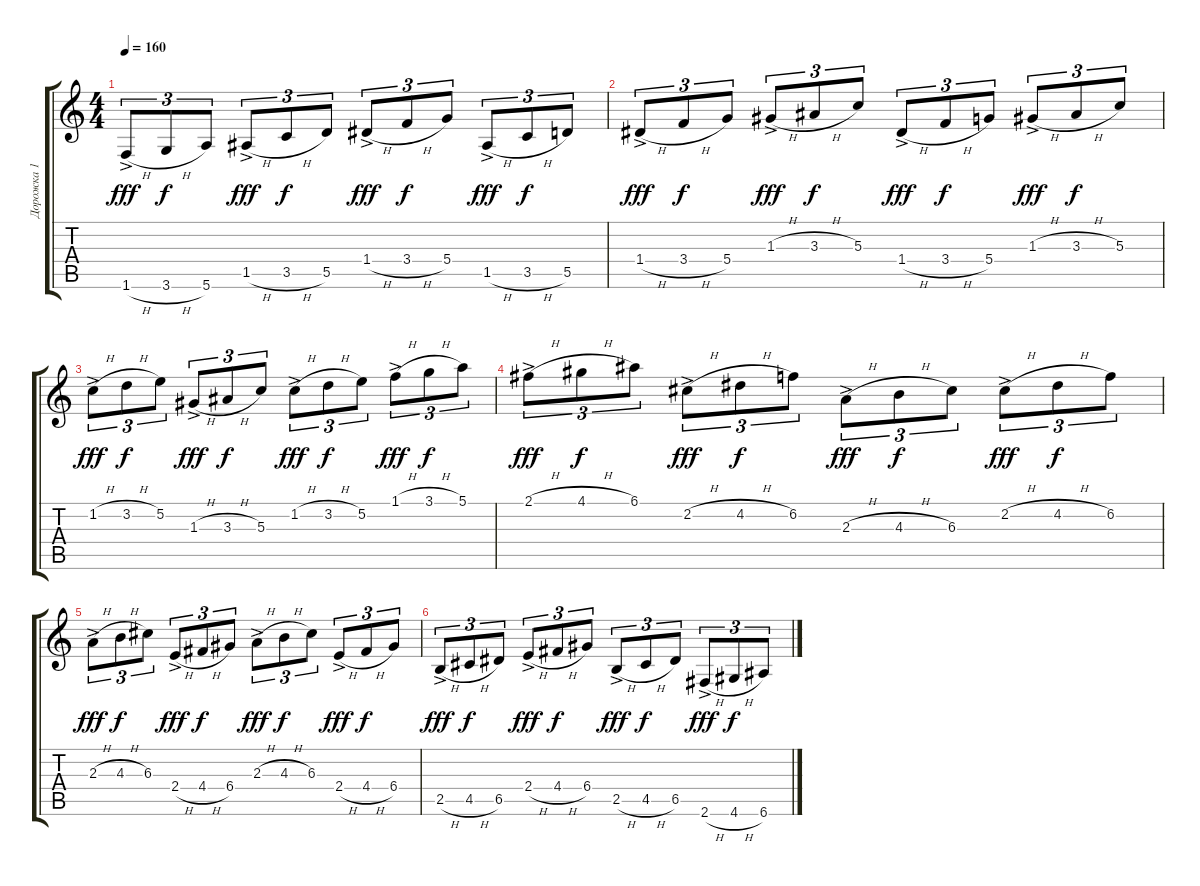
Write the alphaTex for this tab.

\track ("Дорожка 1" "Дорожка 1") {instrument acousticguitarnylon}
\staff {score tabs}
\tuning (E4 B3 G3 D3 A2 E2) {hide}
\ts (4 4)
\tempo 160
\clef g2
\ks c
1.6{h ac}.8{tu (3 2) dy fff instrument acousticguitarnylon} 3.6{h}.8{tu (3 2) dy f} 5.6.8{tu (3 2)} 1.5{h ac}.8{tu (3 2) dy fff} 3.5{h}.8{tu (3 2) dy f} 5.5.8{tu (3 2)} 1.4{h ac}.8{tu (3 2) dy fff} 3.4{h}.8{tu (3 2) dy f} 5.4.8{tu (3 2)} 1.5{h ac}.8{tu (3 2) dy fff} 3.5{h}.8{tu (3 2) dy f} 5.5.8{tu (3 2)} |
1.4{h ac}.8{tu (3 2) dy fff} 3.4{h}.8{tu (3 2) dy f} 5.4.8{tu (3 2)} 1.3{h ac}.8{tu (3 2) dy fff} 3.3{h}.8{tu (3 2) dy f} 5.3.8{tu (3 2)} 1.4{h ac}.8{tu (3 2) dy fff} 3.4{h}.8{tu (3 2) dy f} 5.4.8{tu (3 2)} 1.3{h ac}.8{tu (3 2) dy fff} 3.3{h}.8{tu (3 2) dy f} 5.3.8{tu (3 2)} |
1.2{h ac}.8{tu (3 2) dy fff} 3.2{h}.8{tu (3 2) dy f} 5.2.8{tu (3 2)} 1.3{h ac}.8{tu (3 2) dy fff} 3.3{h}.8{tu (3 2) dy f} 5.3.8{tu (3 2)} 1.2{h ac}.8{tu (3 2) dy fff} 3.2{h}.8{tu (3 2) dy f} 5.2.8{tu (3 2)} 1.1{h ac}.8{tu (3 2) dy fff} 3.1{h}.8{tu (3 2) dy f} 5.1.8{tu (3 2)} |
2.1{h ac}.8{tu (3 2) dy fff} 4.1{h}.8{tu (3 2) dy f} 6.1.8{tu (3 2)} 2.2{h ac}.8{tu (3 2) dy fff} 4.2{h}.8{tu (3 2) dy f} 6.2.8{tu (3 2)} 2.3{h ac}.8{tu (3 2) dy fff} 4.3{h}.8{tu (3 2) dy f} 6.3.8{tu (3 2)} 2.2{h ac}.8{tu (3 2) dy fff} 4.2{h}.8{tu (3 2) dy f} 6.2.8{tu (3 2)} |
2.3{h ac}.8{tu (3 2) dy fff} 4.3{h}.8{tu (3 2) dy f} 6.3.8{tu (3 2)} 2.4{h ac}.8{tu (3 2) dy fff} 4.4{h}.8{tu (3 2) dy f} 6.4.8{tu (3 2)} 2.3{h ac}.8{tu (3 2) dy fff} 4.3{h}.8{tu (3 2) dy f} 6.3.8{tu (3 2)} 2.4{h ac}.8{tu (3 2) dy fff} 4.4{h}.8{tu (3 2) dy f} 6.4.8{tu (3 2)} |
2.5{h ac}.8{tu (3 2) dy fff} 4.5{h}.8{tu (3 2) dy f} 6.5.8{tu (3 2)} 2.4{h ac}.8{tu (3 2) dy fff} 4.4{h}.8{tu (3 2) dy f} 6.4.8{tu (3 2)} 2.5{h ac}.8{tu (3 2) dy fff} 4.5{h}.8{tu (3 2) dy f} 6.5.8{tu (3 2)} 2.6{h ac}.8{tu (3 2) dy fff} 4.6{h}.8{tu (3 2) dy f} 6.6.8{tu (3 2)}
